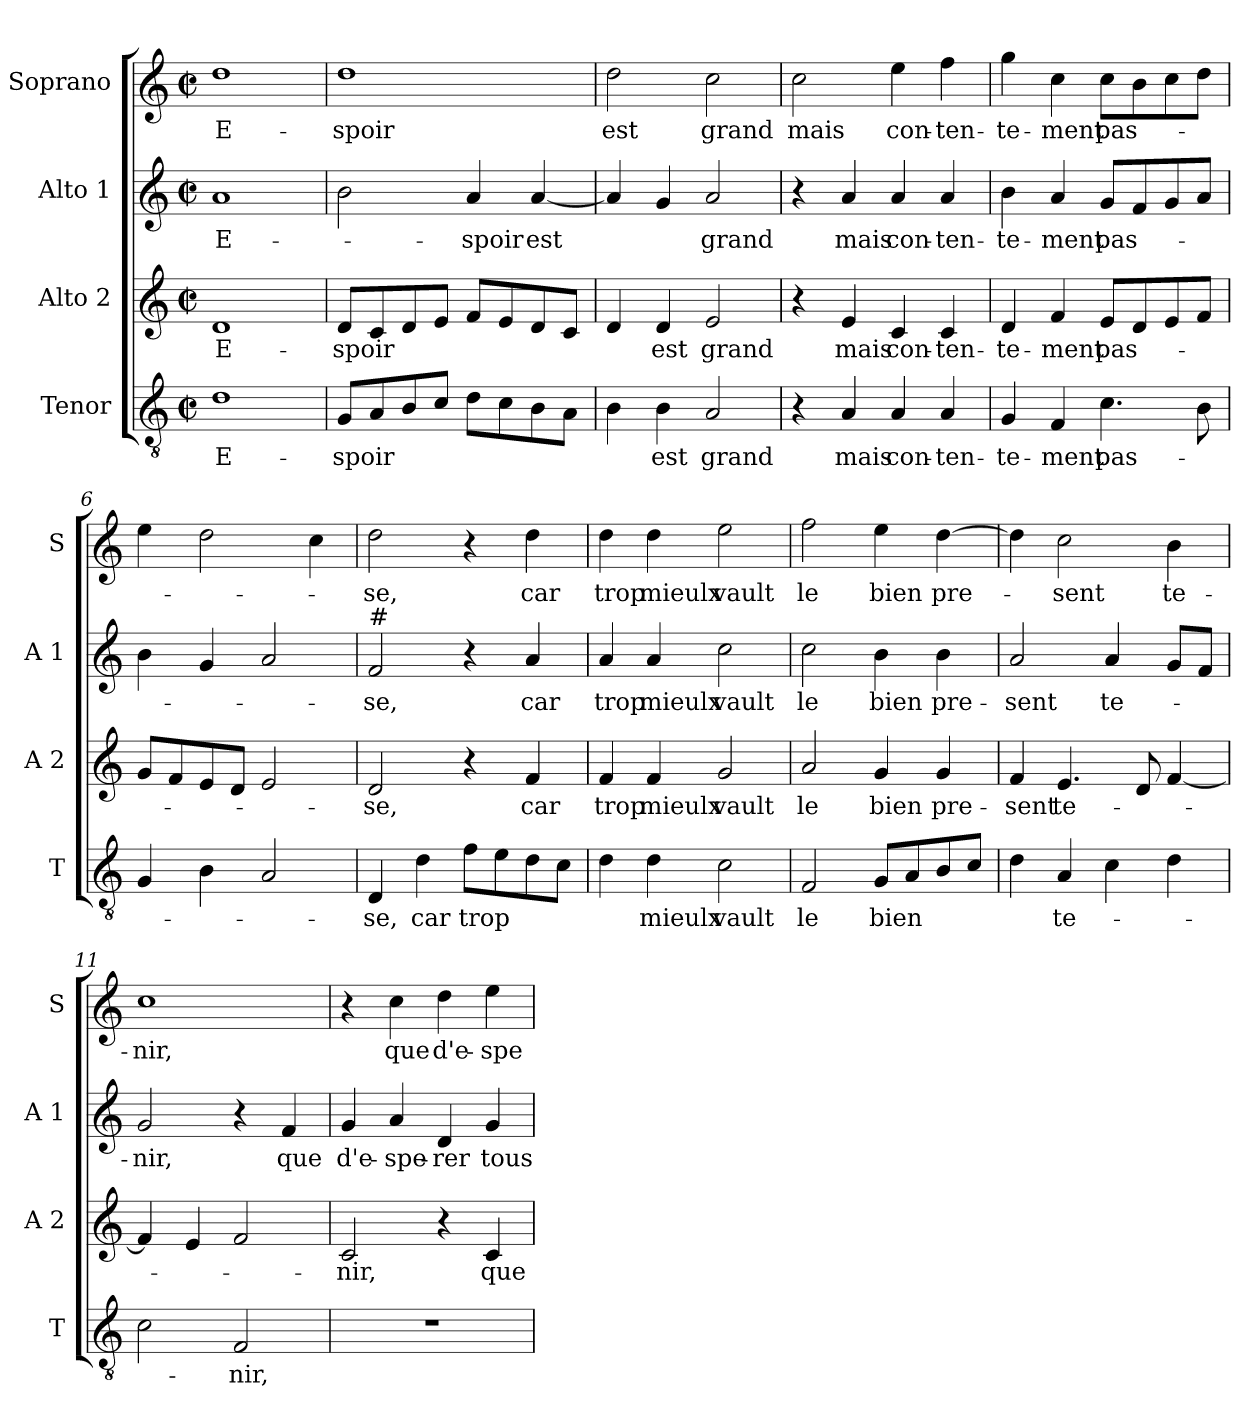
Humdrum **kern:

**kern	**text	**kern	**text	**kern	**text	**kern	**text
*part4	*part4	*part3	*part3	*part2	*part2	*part1	*part1
*staff4	*staff4	*staff3	*staff3	*staff2	*staff2	*staff1	*staff1
*I"Tenor	*	*I"Alto 2	*	*I"Alto 1	*	*I"Soprano	*
*I'T	*	*I'A 2	*	*I'A 1	*	*I'S	*
*clefGv2	*	*clefG2	*	*clefG2	*	*clefG2	*
*k[]	*	*k[]	*	*k[]	*	*k[]	*
*C:	*	*C:	*	*C:	*	*C:	*
*M2/2	*	*M2/2	*	*M2/2	*	*M2/2	*
*met(c|)	*	*met(c|)	*	*met(c|)	*	*met(c|)	*
=1	=1	=1	=1	=1	=1	=1	=1
!	!LO:LY:b	!	!LO:LY:b	!	!LO:LY:b	!	!LO:LY:b
1d	E-	1d	E-	1a	E-	1dd	E-
=2	=2	=2	=2	=2	=2	=2	=2
!	!LO:LY:b	!	!LO:LY:b	!	!	!	!LO:LY:b
8G/L	-spoir	8d/L	-spoir	2b\	.	1dd	-spoir
8A/	.	8c/	.	.	.	.	.
8B/	.	8d/	.	.	.	.	.
8c/J	.	8e/J	.	.	.	.	.
!	!	!	!	!	!LO:LY:b	!	!
8d\L	.	8f/L	.	4a/	-spoir	.	.
8c\	.	8e/	.	.	.	.	.
!	!	!	!	!	!LO:LY:b	!	!
8B\	.	8d/	.	[4a/	est	.	.
8A\J	.	8c/J	.	.	.	.	.
=3	=3	=3	=3	=3	=3	=3	=3
!	!	!	!	!	!	!	!LO:LY:b
4B\	.	4d/	.	4a/]	.	2dd\	est
!	!LO:LY:b	!	!LO:LY:b	!	!	!	!
4B\	est	4d/	est	4g/	.	.	.
!	!LO:LY:b	!	!LO:LY:b	!	!LO:LY:b	!	!LO:LY:b
2A/	grand	2e/	grand	2a/	grand	2cc\	grand
=4	=4	=4	=4	=4	=4	=4	=4
!	!	!	!	!	!	!	!LO:LY:b
4r	.	4r	.	4r	.	2cc\	mais
!	!LO:LY:b	!	!LO:LY:b	!	!LO:LY:b	!	!
4A/	mais	4e/	mais	4a/	mais	.	.
!	!LO:LY:b	!	!LO:LY:b	!	!LO:LY:b	!	!LO:LY:b
4A/	con-	4c/	con-	4a/	con-	4ee\	con-
!	!LO:LY:b	!	!LO:LY:b	!	!LO:LY:b	!	!LO:LY:b
4A/	-ten-	4c/	-ten-	4a/	-ten-	4ff\	-ten-
!!LO:LB:g=z
=5	=5	=5	=5	=5	=5	=5	=5
!	!LO:LY:b	!	!LO:LY:b	!	!LO:LY:b	!	!LO:LY:b
4G/	-te-	4d/	-te-	4b\	-te-	4gg\	-te-
!	!LO:LY:b	!	!LO:LY:b	!	!LO:LY:b	!	!LO:LY:b
4F/	-ment	4f/	-ment	4a/	-ment	4cc\	-ment
!	!LO:LY:b	!	!LO:LY:b	!	!LO:LY:b	!	!LO:LY:b
4.c\	pas-	8e/L	pas-	8g/L	pas-	8cc\L	pas-
.	.	8d/	.	8f/	.	8b\	.
.	.	8e/	.	8g/	.	8cc\	.
8B\	.	8f/J	.	8a/J	.	8dd\J	.
=6	=6	=6	=6	=6	=6	=6	=6
4G/	.	8g/L	.	4b\	.	4ee\	.
.	.	8f/	.	.	.	.	.
4B\	.	8e/	.	4g/	.	2dd\	.
.	.	8d/J	.	.	.	.	.
2A/	.	2e/	.	2a/	.	.	.
.	.	.	.	.	.	4cc\	.
=7	=7	=7	=7	=7	=7	=7	=7
!	!	!	!	!LO:TX:a:t=#	!	!	!
!	!LO:LY:b	!	!LO:LY:b	!	!LO:LY:b	!	!LO:LY:b
4D/	-se,	2d/	-se,	2f/	-se,	2dd\	-se,
!	!LO:LY:b	!	!	!	!	!	!
4d\	car	.	.	.	.	.	.
!	!LO:LY:b	!	!	!	!	!	!
8f\L	trop	4r	.	4r	.	4r	.
8e\	.	.	.	.	.	.	.
!	!	!	!LO:LY:b	!	!LO:LY:b	!	!LO:LY:b
8d\	.	4f/	car	4a/	car	4dd\	car
8c\J	.	.	.	.	.	.	.
=8	=8	=8	=8	=8	=8	=8	=8
!	!	!	!LO:LY:b	!	!LO:LY:b	!	!LO:LY:b
4d\	.	4f/	trop	4a/	trop	4dd\	trop
!	!LO:LY:b	!	!LO:LY:b	!	!LO:LY:b	!	!LO:LY:b
4d\	mieulx	4f/	mieulx	4a/	mieulx	4dd\	mieulx
!	!LO:LY:b	!	!LO:LY:b	!	!LO:LY:b	!	!LO:LY:b
2c\	vault	2g/	vault	2cc\	vault	2ee\	vault
=9	=9	=9	=9	=9	=9	=9	=9
!	!LO:LY:b	!	!LO:LY:b	!	!LO:LY:b	!	!LO:LY:b
2F/	le	2a/	le	2cc\	le	2ff\	le
!	!LO:LY:b	!	!LO:LY:b	!	!LO:LY:b	!	!LO:LY:b
8G/L	bien	4g/	bien	4b\	bien	4ee\	bien
8A/	.	.	.	.	.	.	.
!	!	!	!LO:LY:b	!	!LO:LY:b	!	!LO:LY:b
8B/	.	4g/	pre-	4b\	pre-	[4dd\	pre-
8c/J	.	.	.	.	.	.	.
!!LO:PB:g=z
=10	=10	=10	=10	=10	=10	=10	=10
!	!	!	!LO:LY:b	!	!LO:LY:b	!	!
4d\	.	4f/	-sent	2a/	-sent	4dd\]	.
!	!LO:LY:b	!	!LO:LY:b	!	!	!	!LO:LY:b
4A/	te-	4.e/	te-	.	.	2cc\	-sent
!	!	!	!	!	!LO:LY:b	!	!
4c\	.	.	.	4a/	te-	.	.
.	.	8d/	.	.	.	.	.
!	!	!	!	!	!	!	!LO:LY:b
4d\	.	[4f/	.	8g/L	.	4b\	te-
.	.	.	.	8f/J	.	.	.
=11	=11	=11	=11	=11	=11	=11	=11
!	!	!	!	!	!LO:LY:b	!	!LO:LY:b
2c\	.	4f/]	.	2g/	-nir,	1cc	-nir,
.	.	4e/	.	.	.	.	.
!	!LO:LY:b	!	!	!	!	!	!
2F/	-nir,	2f/	.	4r	.	.	.
!	!	!	!	!	!LO:LY:b	!	!
.	.	.	.	4f/	que	.	.
=12	=12	=12	=12	=12	=12	=12	=12
!	!	!	!LO:LY:b	!	!LO:LY:b	!	!
1r	.	2c/	-nir,	4g/	d'e-	4r	.
!	!	!	!	!	!LO:LY:b	!	!LO:LY:b
.	.	.	.	4a/	-spe-	4cc\	que
!	!	!	!	!	!LO:LY:b	!	!LO:LY:b
.	.	4r	.	4d/	-rer	4dd\	d'e-
!	!	!	!LO:LY:b	!	!LO:LY:b	!	!LO:LY:b
.	.	4c/	que	4g/	tous-	4ee\	-spe-
=	=	=	=	=	=	=	=
*-	*-	*-	*-	*-	*-	*-	*-
